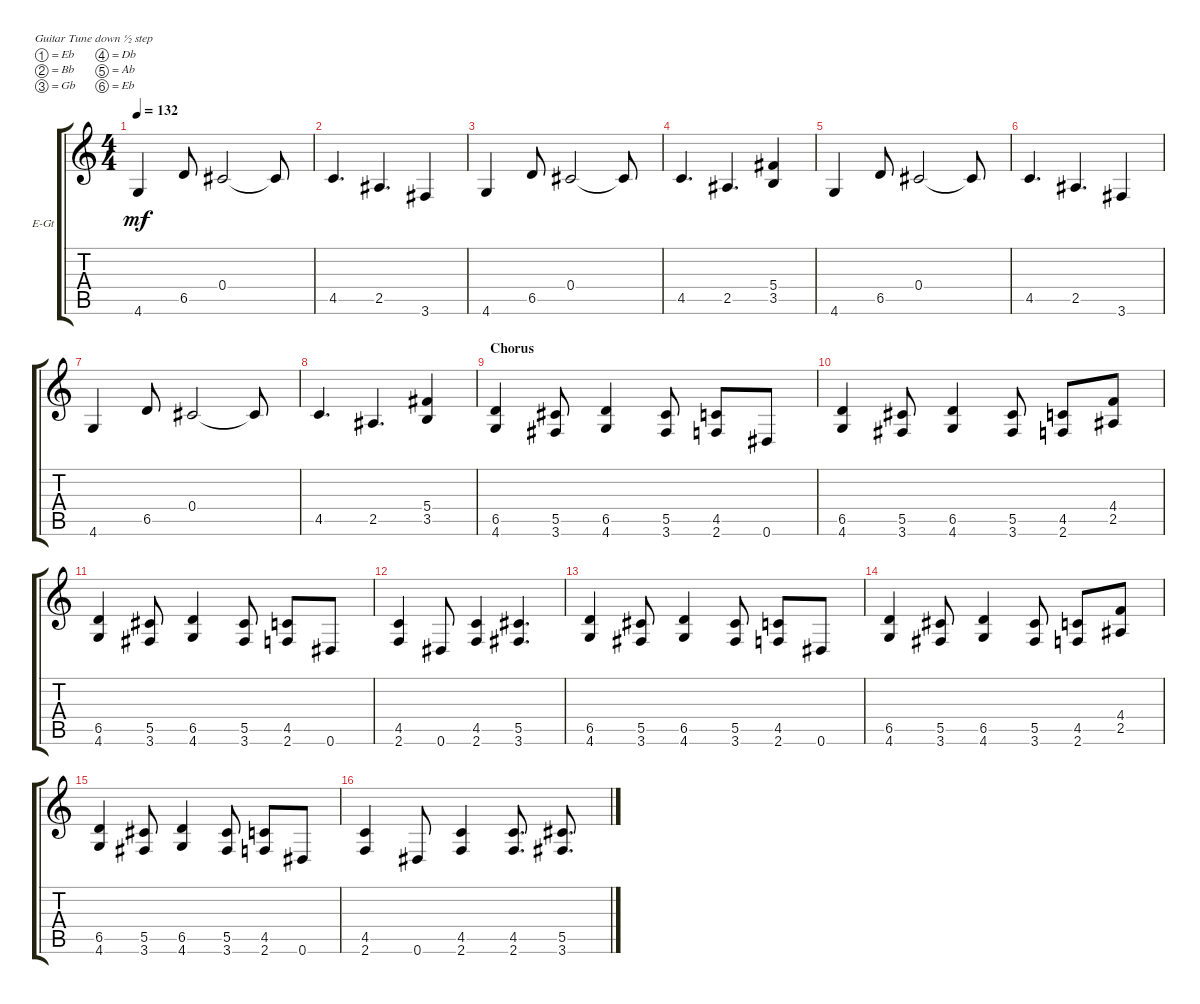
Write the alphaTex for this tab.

\defaultSystemsLayout 4
\bracketExtendMode groupsimilarinstruments
\firstSystemTrackNameOrientation horizontal
\otherSystemsTrackNameOrientation horizontal
\track ("Distorted Guitar (Right)" "E-Gt") {instrument distortionguitar}
\staff {score tabs}
\tuning (Eb4 Bb3 Gb3 Db3 Ab2 Eb2)
\ts (4 4)
\tempo 132
\clef g2
\ks c
4.6.4{dy mf} 6.5.8 0.4.2 0.4{t}.8 |
4.5.4{d} 2.5.4{d} 3.6.4 |
4.6.4 6.5.8 0.4.2 0.4{t}.8 |
4.5.4{d} 2.5.4{d} (3.5 5.4).4 |
4.6.4 6.5.8 0.4.2 0.4{t}.8 |
4.5.4{d} 2.5.4{d} 3.6.4 |
4.6.4 6.5.8 0.4.2 0.4{t}.8 |
4.5.4{d} 2.5.4{d} (3.5 5.4).4 |
\section ("" "Chorus")
(4.6 6.5).4 (3.6 5.5).8 (4.6 6.5).4 (3.6 5.5).8 (2.6 4.5).8 0.6.8 |
(4.6 6.5).4 (3.6 5.5).8 (4.6 6.5).4 (3.6 5.5).8 (2.6 4.5).8 (2.5 4.4).8 |
(4.6 6.5).4 (3.6 5.5).8 (4.6 6.5).4 (3.6 5.5).8 (2.6 4.5).8 0.6.8 |
(2.6 4.5).4 0.6.8 (2.6 4.5).4 (3.6 5.5).4{d} |
(4.6 6.5).4 (3.6 5.5).8 (4.6 6.5).4 (3.6 5.5).8 (2.6 4.5).8 0.6.8 |
(4.6 6.5).4 (3.6 5.5).8 (4.6 6.5).4 (3.6 5.5).8 (2.6 4.5).8 (2.5 4.4).8 |
(4.6 6.5).4 (3.6 5.5).8 (4.6 6.5).4 (3.6 5.5).8 (2.6 4.5).8 0.6.8 |
(2.6 4.5).4 0.6.8 (2.6 4.5).4 (2.6 4.5).8{d} (5.5 3.6).8{d}
